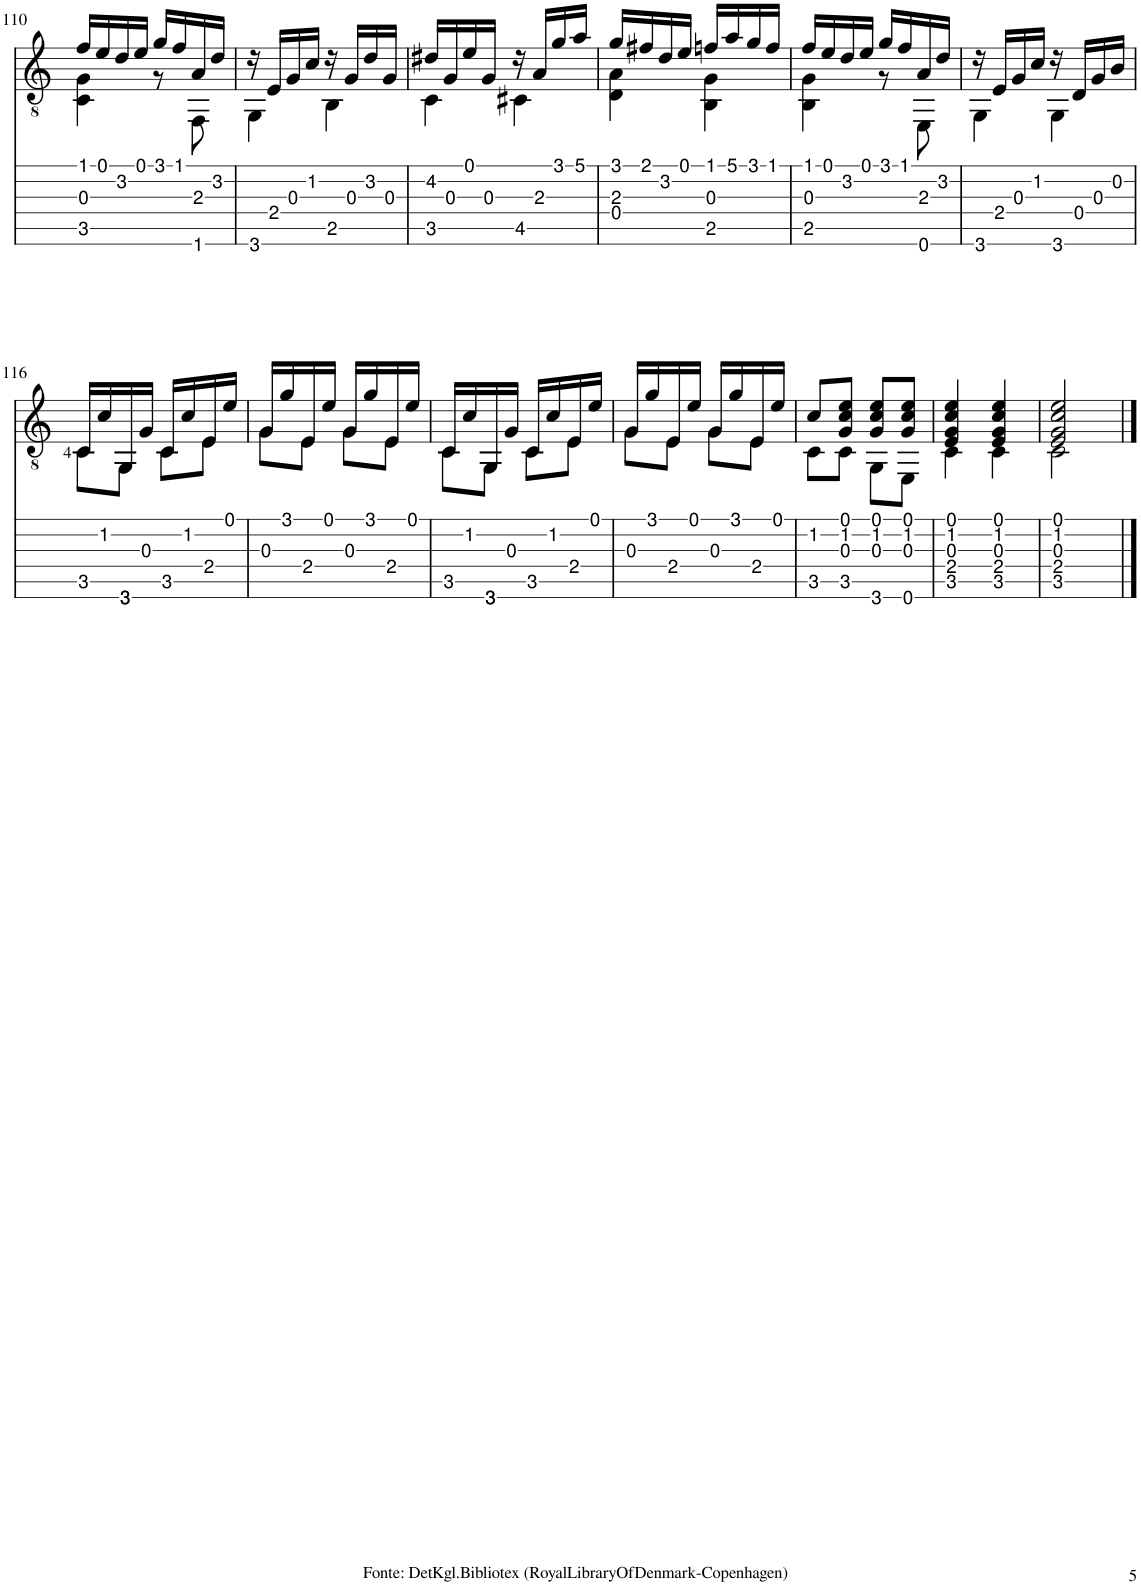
**kern	**kern
*part1	*part1
*staff2	*staff1
*I"Guitar	*
*I'Guit.	*
!!LO:PB:g=z
*	*clefGv2
*k[]	*k[]
*M2/4	*M2/4
=110	=110
*^	*^
16fLL	4C 4G	16f/LL	4C\ 4G\
16eJ	.	16e/	.
16dL	.	16d/	.
16eJJ	.	16e/JJ	.
16gLL	8r	16g/LL	8r
16fJ	.	16f/	.
16AL	8FF	16A/	8FF\
16dJJ	.	16d/JJ	.
=111	=111	=111	=111
16r	4GG	16r	4GG\
16ELL	.	16E/LL	.
16G	.	16G/	.
16cJJ	.	16c/JJ	.
16r	4BB	16r	4BB\
16GLL	.	16G/LL	.
16d	.	16d/	.
16GJJ	.	16G/JJ	.
=112	=112	=112	=112
16d#LL	4C	16d#X/LL	4C\
16GJ	.	16G/	.
16eL	.	16e/	.
16GJJ	.	16G/JJ	.
16r	4C#	16r	4C#X\
16ALL	.	16A/LL	.
16g	.	16g/	.
16aJJ	.	16a/JJ	.
=113	=113	=113	=113
16gLL	4D 4A	16g/LL	4D\ 4A\
16f#J	.	16f#X/	.
16dL	.	16d/	.
16eJJ	.	16e/JJ	.
16fLL	4BB 4G	16fn/LL	4BB\ 4G\
16aJ	.	16a/	.
16gL	.	16g/	.
16fJJ	.	16f/JJ	.
=114	=114	=114	=114
16fLL	4BB 4G	16f/LL	4BB\ 4G\
16eJ	.	16e/	.
16dL	.	16d/	.
16eJJ	.	16e/JJ	.
16gLL	8r	16g/LL	8r
16fJ	.	16f/	.
16AL	8EE	16A/	8EE\
16dJJ	.	16d/JJ	.
=115	=115	=115	=115
16r	4GG	16r	4GG\
16ELL	.	16E/LL	.
16G	.	16G/	.
16cJJ	.	16c/JJ	.
16r	4GG	16r	4GG\
16DLL	.	16D/LL	.
16G	.	16G/	.
16BJJ	.	16B/JJ	.
!!LO:LB:g=z	!!
=116	=116	=116	=116
16CLL	8CL	16C/LL	8C\L
16cJ	.	16c/	.
16GGL	8GGJ	16GG/	8GG\J
16GJJ	.	16G/JJ	.
16CLL	8CL	16C/LL	8C\L
16cJ	.	16c/	.
16EL	8EJ	16E/	8E\J
16eJJ	.	16e/JJ	.
=117	=117	=117	=117
16GLL	8GL	16G/LL	8G\L
16gJ	.	16g/	.
16EL	8EJ	16E/	8E\J
16eJJ	.	16e/JJ	.
16GLL	8GL	16G/LL	8G\L
16gJ	.	16g/	.
16EL	8EJ	16E/	8E\J
16eJJ	.	16e/JJ	.
=118	=118	=118	=118
16CLL	8CL	16C/LL	8C\L
16cJ	.	16c/	.
16GGL	8GGJ	16GG/	8GG\J
16GJJ	.	16G/JJ	.
16CLL	8CL	16C/LL	8C\L
16cJ	.	16c/	.
16EL	8EJ	16E/	8E\J
16eJJ	.	16e/JJ	.
=119	=119	=119	=119
16GLL	8GL	16G/LL	8G\L
16gJ	.	16g/	.
16EL	8EJ	16E/	8E\J
16eJJ	.	16e/JJ	.
16GLL	8GL	16G/LL	8G\L
16gJ	.	16g/	.
16EL	8EJ	16E/	8E\J
16eJJ	.	16e/JJ	.
=120	=120	=120	=120
8cL	8CL	8c/L	8C\L
8G\ 8c\ 8e\J	8CJ	8G/ 8c/ 8e/J	8C\J
8G\ 8c\ 8e\L	8GGL	8G/ 8c/ 8e/L	8GG\L
8G\ 8c\ 8e\J	8EEJ	8G/ 8c/ 8e/J	8EE\J
=121	=121	=121	=121
4E 4G 4c 4e	4C	4E/ 4G/ 4c/ 4e/	4C\
4E 4G 4c 4e	4C	4E/ 4G/ 4c/ 4e/	4C\
=122	=122	=122	=122
2E 2G 2c 2e	2C	2E/ 2G/ 2c/ 2e/	2C\
*v	*v	*	*
*	*v	*v
==	==
*-	*-
